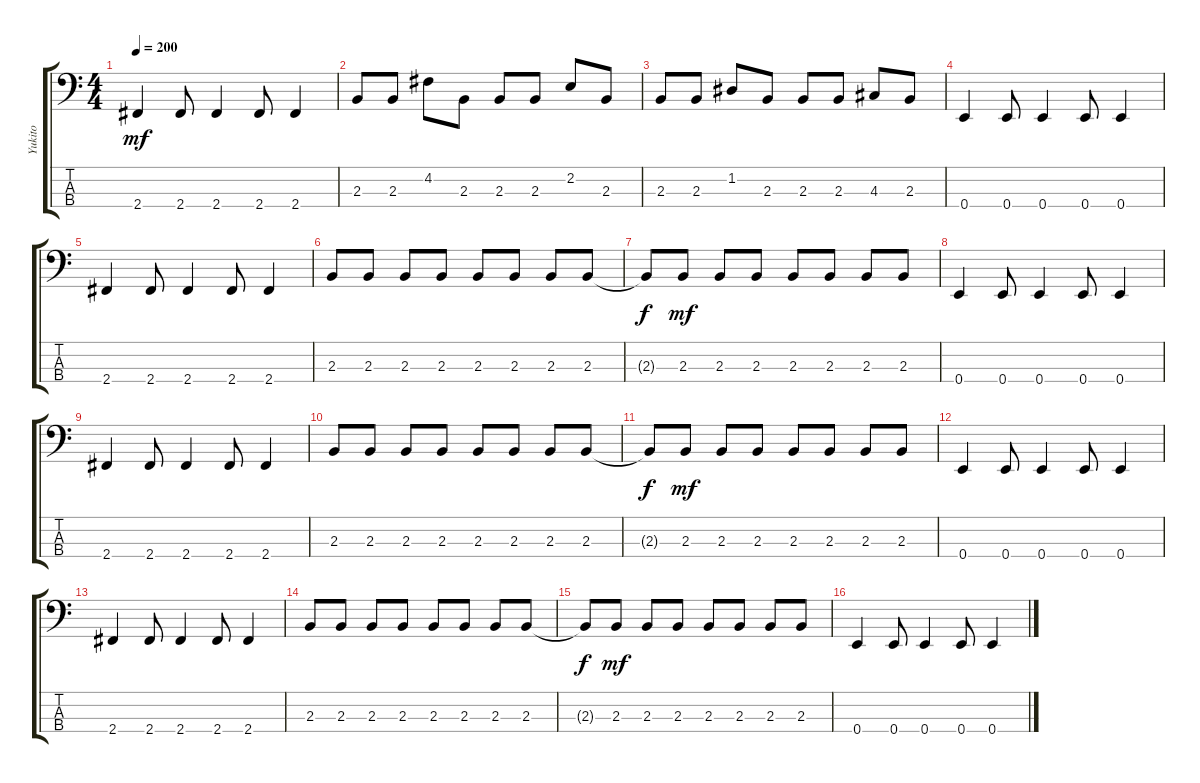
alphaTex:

\track ("Yukito" "Yukito") {instrument electricbasspick}
\staff {score tabs}
\tuning (G2 D2 A1 E1) {hide}
\ts (4 4)
\tempo 200
\clef f4
\ks c
2.4.4{dy mf} 2.4.8 2.4.4 2.4.8 2.4.4 |
2.3.8 2.3.8 4.2.8 2.3.8 2.3.8 2.3.8 2.2.8 2.3.8 |
2.3.8 2.3.8 1.2.8 2.3.8 2.3.8 2.3.8 4.3.8 2.3.8 |
0.4.4 0.4.8 0.4.4 0.4.8 0.4.4 |
2.4.4 2.4.8 2.4.4 2.4.8 2.4.4 |
2.3.8 2.3.8 2.3.8 2.3.8 2.3.8 2.3.8 2.3.8 2.3.8 |
2.3{t}.8{dy f} 2.3.8{dy mf} 2.3.8 2.3.8 2.3.8 2.3.8 2.3.8 2.3.8 |
0.4.4 0.4.8 0.4.4 0.4.8 0.4.4 |
2.4.4 2.4.8 2.4.4 2.4.8 2.4.4 |
2.3.8 2.3.8 2.3.8 2.3.8 2.3.8 2.3.8 2.3.8 2.3.8 |
2.3{t}.8{dy f} 2.3.8{dy mf} 2.3.8 2.3.8 2.3.8 2.3.8 2.3.8 2.3.8 |
0.4.4 0.4.8 0.4.4 0.4.8 0.4.4 |
2.4.4 2.4.8 2.4.4 2.4.8 2.4.4 |
2.3.8 2.3.8 2.3.8 2.3.8 2.3.8 2.3.8 2.3.8 2.3.8 |
2.3{t}.8{dy f} 2.3.8{dy mf} 2.3.8 2.3.8 2.3.8 2.3.8 2.3.8 2.3.8 |
0.4.4 0.4.8 0.4.4 0.4.8 0.4.4
